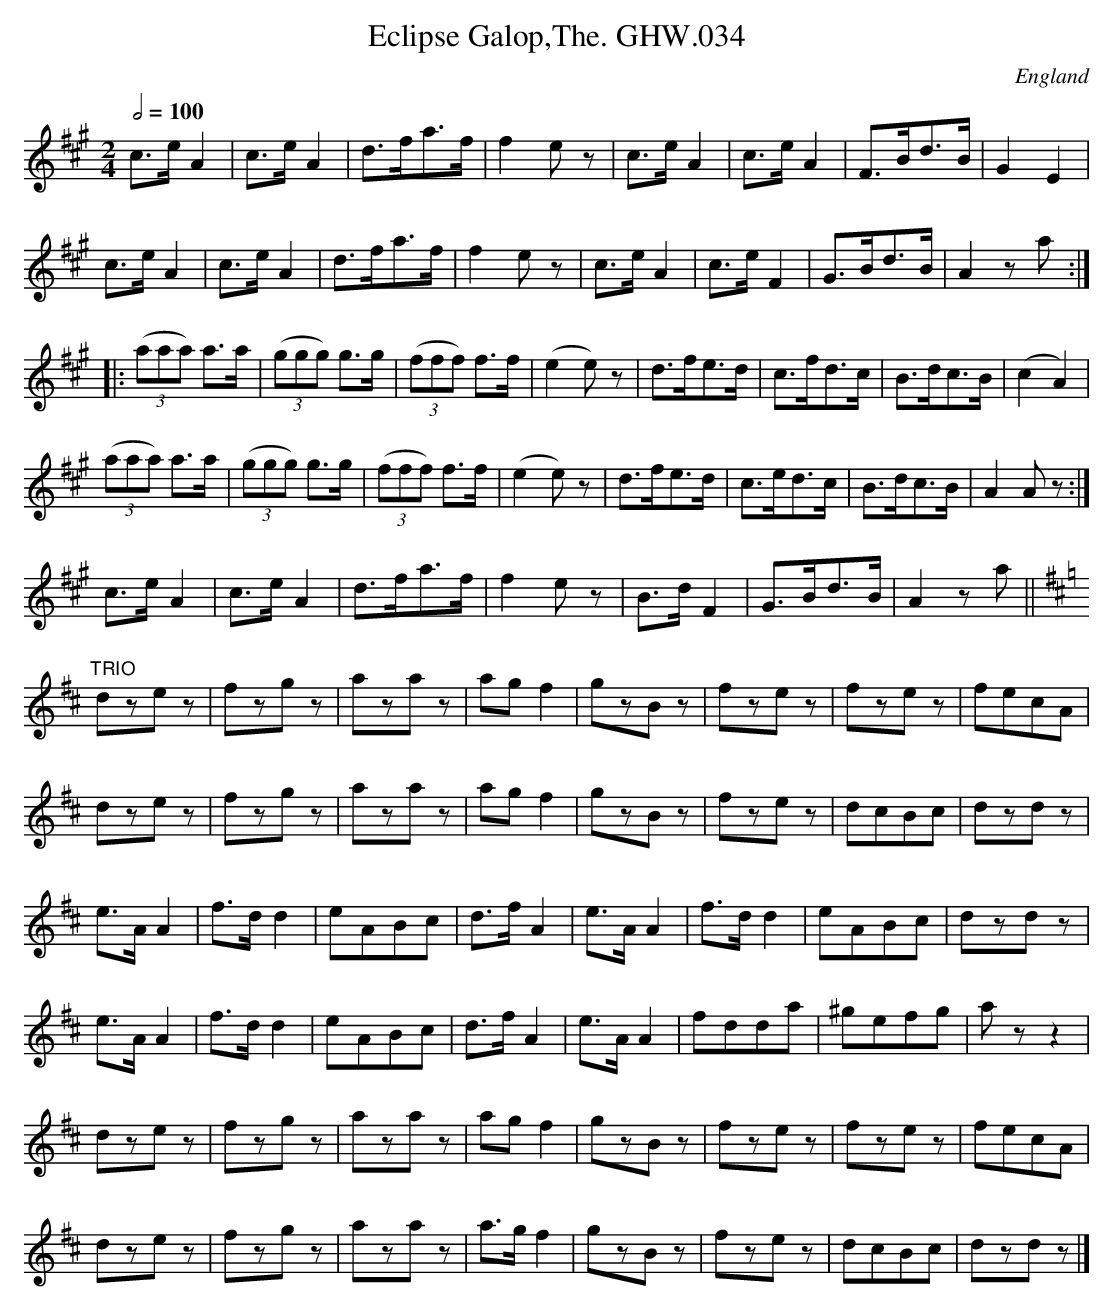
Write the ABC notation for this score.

X:1
T:Eclipse Galop,The. GHW.034
L:1/8
M:2/4
O:England
Q:1/2=100
K:A
c>eA2|c>eA2|d>fa>f|f2e z|c>eA2|c>eA2|F>Bd>B|G2E2|!
c>eA2|c>eA2|d>fa>f|f2e z|c>eA2|c>eF2|G>Bd>B|A2 z a:|!
|:(3(aaa) a>a|(3(ggg) g>g|(3(fff) f>f|(e2e) z|\
d>fe>d|c>fd>c|B>dc>B|(c2A2)|!
(3(aaa) a>a|(3(ggg) g>g|(3(fff) f>f|(e2e) z|\
d>fe>d|c>ed>c|B>dc>B|A2A z:|!
c>eA2|c>eA2|d>fa>f|f2e z|B>dF2|G>Bd>B|A2 z a||!
K:D
"TRIO"dzez|fzgz|azaz|ag f2|gzBz|fzez|fzez|fecA|!
dzez|fzgz|azaz|ag f2|gzBz|fzez|dcBc|dzdz|!
e>A A2|f>dd2|eABc|d>fA2|e>A A2|f>dd2|eABc|dzdz|!
e>A A2|f>dd2|eABc|d>fA2|e>A A2|fdda|^gefg|a z z2|!
dzez|fzgz|azaz|ag f2|gzBz|fzez|fzez|fecA|!
dzez|fzgz|azaz|a>g f2|gzBz|fzez|dcBc|dzdz|]
